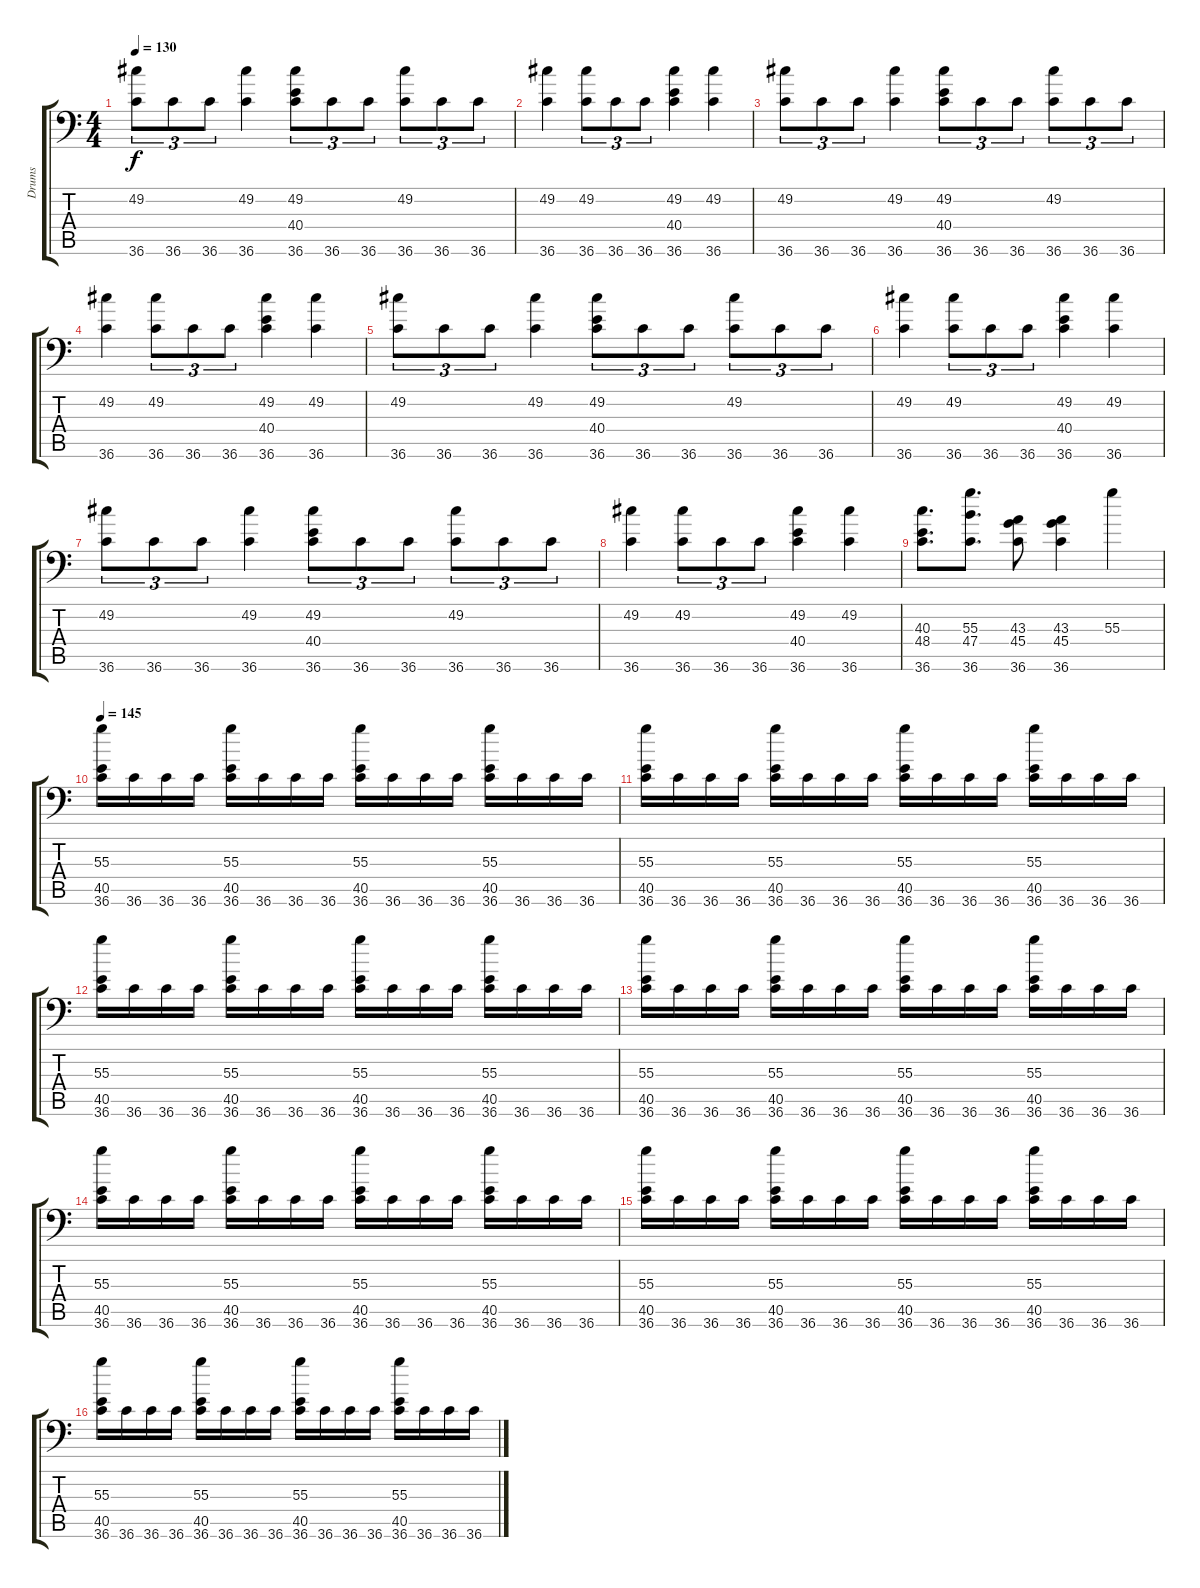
\track ("Drums" "Drums") {instrument acousticgrandpiano}
\staff {score tabs}
\tuning (C-1 C-1 C-1 C-1 C-1 C-1) {hide}
\ts (4 4)
\tempo 130
\clef f4
\ks c
(49.2 36.6).8{tu (3 2) dy f} 36.6.8{tu (3 2)} 36.6.8{tu (3 2)} (49.2 36.6).4 (49.2 40.4 36.6).8{tu (3 2)} 36.6.8{tu (3 2)} 36.6.8{tu (3 2)} (49.2 36.6).8{tu (3 2)} 36.6.8{tu (3 2)} 36.6.8{tu (3 2)} |
(49.2 36.6).4 (49.2 36.6).8{tu (3 2)} 36.6.8{tu (3 2)} 36.6.8{tu (3 2)} (49.2 40.4 36.6).4 (49.2 36.6).4 |
(49.2 36.6).8{tu (3 2)} 36.6.8{tu (3 2)} 36.6.8{tu (3 2)} (49.2 36.6).4 (49.2 40.4 36.6).8{tu (3 2)} 36.6.8{tu (3 2)} 36.6.8{tu (3 2)} (49.2 36.6).8{tu (3 2)} 36.6.8{tu (3 2)} 36.6.8{tu (3 2)} |
(49.2 36.6).4 (49.2 36.6).8{tu (3 2)} 36.6.8{tu (3 2)} 36.6.8{tu (3 2)} (49.2 40.4 36.6).4 (49.2 36.6).4 |
(49.2 36.6).8{tu (3 2)} 36.6.8{tu (3 2)} 36.6.8{tu (3 2)} (49.2 36.6).4 (49.2 40.4 36.6).8{tu (3 2)} 36.6.8{tu (3 2)} 36.6.8{tu (3 2)} (49.2 36.6).8{tu (3 2)} 36.6.8{tu (3 2)} 36.6.8{tu (3 2)} |
(49.2 36.6).4 (49.2 36.6).8{tu (3 2)} 36.6.8{tu (3 2)} 36.6.8{tu (3 2)} (49.2 40.4 36.6).4 (49.2 36.6).4 |
(49.2 36.6).8{tu (3 2)} 36.6.8{tu (3 2)} 36.6.8{tu (3 2)} (49.2 36.6).4 (49.2 40.4 36.6).8{tu (3 2)} 36.6.8{tu (3 2)} 36.6.8{tu (3 2)} (49.2 36.6).8{tu (3 2)} 36.6.8{tu (3 2)} 36.6.8{tu (3 2)} |
(49.2 36.6).4 (49.2 36.6).8{tu (3 2)} 36.6.8{tu (3 2)} 36.6.8{tu (3 2)} (49.2 40.4 36.6).4 (49.2 36.6).4 |
(40.3 48.4 36.6).8{d} (55.3 47.4 36.6).8{d} (43.3 45.4 36.6).8 (43.3 45.4 36.6).4 55.3.4 |
\tempo 145
(55.3 40.5 36.6).16 36.6.16 36.6.16 36.6.16 (55.3 40.5 36.6).16 36.6.16 36.6.16 36.6.16 (55.3 40.5 36.6).16 36.6.16 36.6.16 36.6.16 (55.3 40.5 36.6).16 36.6.16 36.6.16 36.6.16 |
(55.3 40.5 36.6).16 36.6.16 36.6.16 36.6.16 (55.3 40.5 36.6).16 36.6.16 36.6.16 36.6.16 (55.3 40.5 36.6).16 36.6.16 36.6.16 36.6.16 (55.3 40.5 36.6).16 36.6.16 36.6.16 36.6.16 |
(55.3 40.5 36.6).16 36.6.16 36.6.16 36.6.16 (55.3 40.5 36.6).16 36.6.16 36.6.16 36.6.16 (55.3 40.5 36.6).16 36.6.16 36.6.16 36.6.16 (55.3 40.5 36.6).16 36.6.16 36.6.16 36.6.16 |
(55.3 40.5 36.6).16 36.6.16 36.6.16 36.6.16 (55.3 40.5 36.6).16 36.6.16 36.6.16 36.6.16 (55.3 40.5 36.6).16 36.6.16 36.6.16 36.6.16 (55.3 40.5 36.6).16 36.6.16 36.6.16 36.6.16 |
(55.3 40.5 36.6).16 36.6.16 36.6.16 36.6.16 (55.3 40.5 36.6).16 36.6.16 36.6.16 36.6.16 (55.3 40.5 36.6).16 36.6.16 36.6.16 36.6.16 (55.3 40.5 36.6).16 36.6.16 36.6.16 36.6.16 |
(55.3 40.5 36.6).16 36.6.16 36.6.16 36.6.16 (55.3 40.5 36.6).16 36.6.16 36.6.16 36.6.16 (55.3 40.5 36.6).16 36.6.16 36.6.16 36.6.16 (55.3 40.5 36.6).16 36.6.16 36.6.16 36.6.16 |
(55.3 40.5 36.6).16 36.6.16 36.6.16 36.6.16 (55.3 40.5 36.6).16 36.6.16 36.6.16 36.6.16 (55.3 40.5 36.6).16 36.6.16 36.6.16 36.6.16 (55.3 40.5 36.6).16 36.6.16 36.6.16 36.6.16
